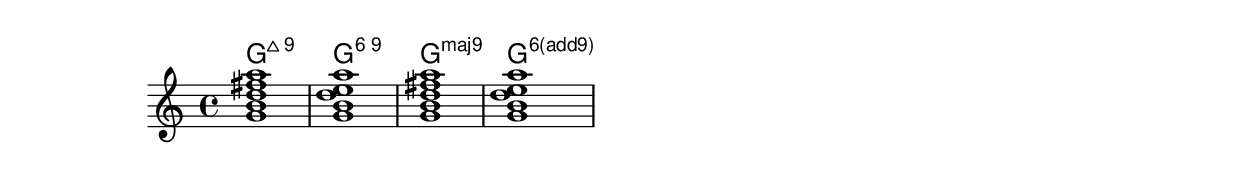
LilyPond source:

%% Do not edit this file; it is auto-generated from LSR http://lsr.dsi.unimi.it
%% This file is in the public domain.
\version "2.12.3"

\header {
  lsrtags = "chords"

  texidoces = "
Se puede usar la propiedad @code{chordNameExceptions} para
almacenar una lista de notaciones espaciales para acordes
específicos.

"
  doctitlees = "Excepciones para los nombres de acorde"

  texidoc = "
The property @code{chordNameExceptions} can be used to store a list of
special notations for specific chords. 

"
  doctitle = "Chord name exceptions"
} % begin verbatim

% modify maj9 and 6(add9)
% Exception music is chords with markups
chExceptionMusic = {
  <c e g b d'>1-\markup { \super "maj9" }
  <c e g a d'>1-\markup { \super "6(add9)" }
}

% Convert music to list and prepend to existing exceptions.
chExceptions = #( append
  ( sequential-music-to-chord-exceptions chExceptionMusic #t)
  ignatzekExceptions)

theMusic = \chordmode {
  g1:maj9 g1:6.9
  \set chordNameExceptions = #chExceptions
  g1:maj9 g1:6.9
}

\layout {
  ragged-right = ##t 
}

<< \context ChordNames \theMusic
   \context Voice \theMusic
>>  

